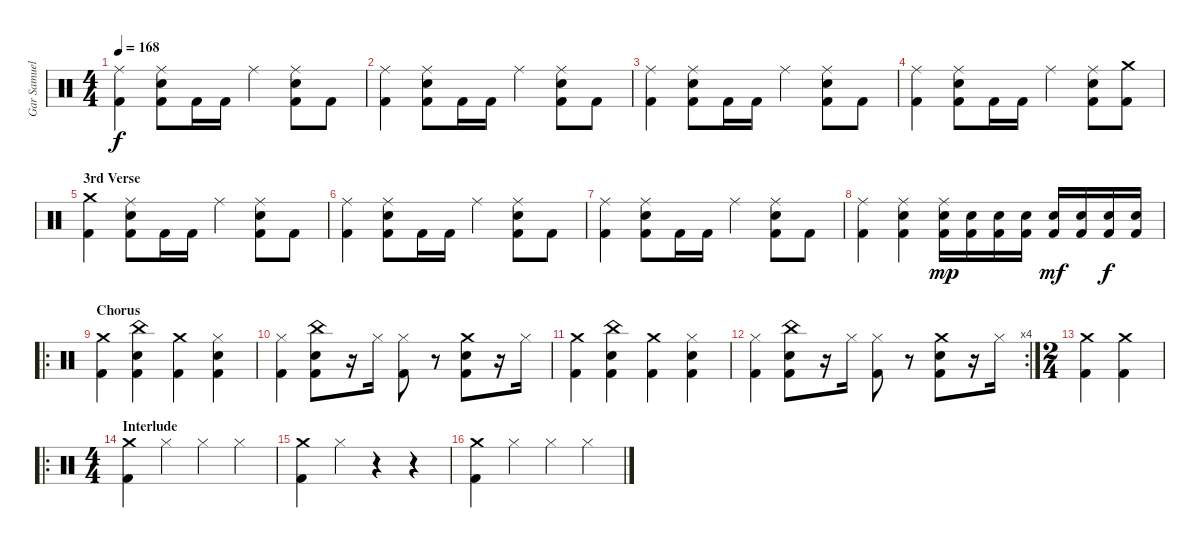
\track ("Gar Samuelson" "Gar Samuel") {instrument percussion}
\staff {score}
\articulation defaults
\ts (4 4)
\tempo 168
\clef neutral
\ks c
("Ride (middle)" "Kick (hit) 2").4{dy f} ("Ride (middle)" "Snare (hit) 2" "Kick (hit) 2").8 "Kick (hit) 2".16 "Kick (hit) 2".16 "Ride (middle)".4 ("Ride (middle)" "Snare (hit) 2" "Kick (hit) 2").8 "Kick (hit) 2".8 |
("Ride (middle)" "Kick (hit) 2").4 ("Ride (middle)" "Snare (hit) 2" "Kick (hit) 2").8 "Kick (hit) 2".16 "Kick (hit) 2".16 "Ride (middle)".4 ("Ride (middle)" "Snare (hit) 2" "Kick (hit) 2").8 "Kick (hit) 2".8 |
("Ride (middle)" "Kick (hit) 2").4 ("Ride (middle)" "Snare (hit) 2" "Kick (hit) 2").8 "Kick (hit) 2".16 "Kick (hit) 2".16 "Ride (middle)".4 ("Ride (middle)" "Snare (hit) 2" "Kick (hit) 2").8 "Kick (hit) 2".8 |
("Ride (middle)" "Kick (hit) 2").4 ("Ride (middle)" "Snare (hit) 2" "Kick (hit) 2").8 "Kick (hit) 2".16 "Kick (hit) 2".16 "Ride (middle)".4 ("Ride (middle)" "Snare (hit) 2" "Kick (hit) 2").8 ("Crash medium (hit)" "Kick (hit) 2").8 |
\section ("" "3rd Verse")
("Crash medium (hit)" "Kick (hit) 2").4 ("Ride (middle)" "Snare (hit) 2" "Kick (hit) 2").8 "Kick (hit) 2".16 "Kick (hit) 2".16 "Ride (middle)".4 ("Ride (middle)" "Snare (hit) 2" "Kick (hit) 2").8 "Kick (hit) 2".8 |
("Ride (middle)" "Kick (hit) 2").4 ("Ride (middle)" "Snare (hit) 2" "Kick (hit) 2").8 "Kick (hit) 2".16 "Kick (hit) 2".16 "Ride (middle)".4 ("Ride (middle)" "Snare (hit) 2" "Kick (hit) 2").8 "Kick (hit) 2".8 |
("Ride (middle)" "Kick (hit) 2").4 ("Ride (middle)" "Snare (hit) 2" "Kick (hit) 2").8 "Kick (hit) 2".16 "Kick (hit) 2".16 "Ride (middle)".4 ("Ride (middle)" "Snare (hit) 2" "Kick (hit) 2").8 "Kick (hit) 2".8 |
("Ride (middle)" "Kick (hit) 2").4 ("Ride (middle)" "Snare (hit) 2" "Kick (hit) 2").4 ("Ride (middle)" "Snare (hit) 2" "Kick (hit) 2").16{dy mp} ("Snare (hit) 2" "Kick (hit) 2").16 ("Snare (hit) 2" "Kick (hit) 2").16 ("Snare (hit) 2" "Kick (hit) 2").16 ("Snare (hit) 2" "Kick (hit) 2").16{dy mf} ("Snare (hit) 2" "Kick (hit) 2").16 ("Snare (hit) 2" "Kick (hit) 2").16{dy f} ("Snare (hit) 2" "Kick (hit) 2").16 |
\ro
\section ("" "Chorus")
("Crash medium (hit)" "Kick (hit) 2").4 ("China (hit)" "Snare (hit) 2" "Kick (hit) 2").4 ("Crash medium (hit)" "Kick (hit) 2").4 ("Hi-Hat (closed)" "Snare (hit) 2" "Kick (hit) 2").4 |
("Hi-Hat (closed)" "Kick (hit) 2").4 ("China (hit)" "Snare (hit) 2" "Kick (hit) 2").8 r.16 "Hi-Hat (closed)".16 ("Hi-Hat (closed)" "Kick (hit) 2").8 r.8 ("Crash medium (hit)" "Snare (hit) 2" "Kick (hit) 2").8 r.16 "Hi-Hat (closed)".16 |
("Crash medium (hit)" "Kick (hit) 2").4 ("China (hit)" "Snare (hit) 2" "Kick (hit) 2").4 ("Crash medium (hit)" "Kick (hit) 2").4 ("Hi-Hat (closed)" "Snare (hit) 2" "Kick (hit) 2").4 |
\rc 4
("Hi-Hat (closed)" "Kick (hit) 2").4 ("China (hit)" "Snare (hit) 2" "Kick (hit) 2").8 r.16 "Hi-Hat (closed)".16 ("Hi-Hat (closed)" "Kick (hit) 2").8 r.8 ("Crash medium (hit)" "Snare (hit) 2" "Kick (hit) 2").8 r.16 "Hi-Hat (closed)".16 |
\ts (2 4)
("Crash medium (hit)" "Kick (hit) 2").4 ("Crash medium (hit)" "Kick (hit) 2").4 |
\ro
\ts (4 4)
\section ("" "Interlude")
("Crash medium (hit)" "Kick (hit) 2").4{volume 13} "Hi-Hat (closed)".4 "Hi-Hat (closed)".4 "Hi-Hat (closed)".4 |
("Crash medium (hit)" "Kick (hit) 2").4{volume 0} "Hi-Hat (closed)".4 r.4{volume 13} r.4 |
("Crash medium (hit)" "Kick (hit) 2").4{volume 13} "Hi-Hat (closed)".4 "Hi-Hat (closed)".4 "Hi-Hat (closed)".4
